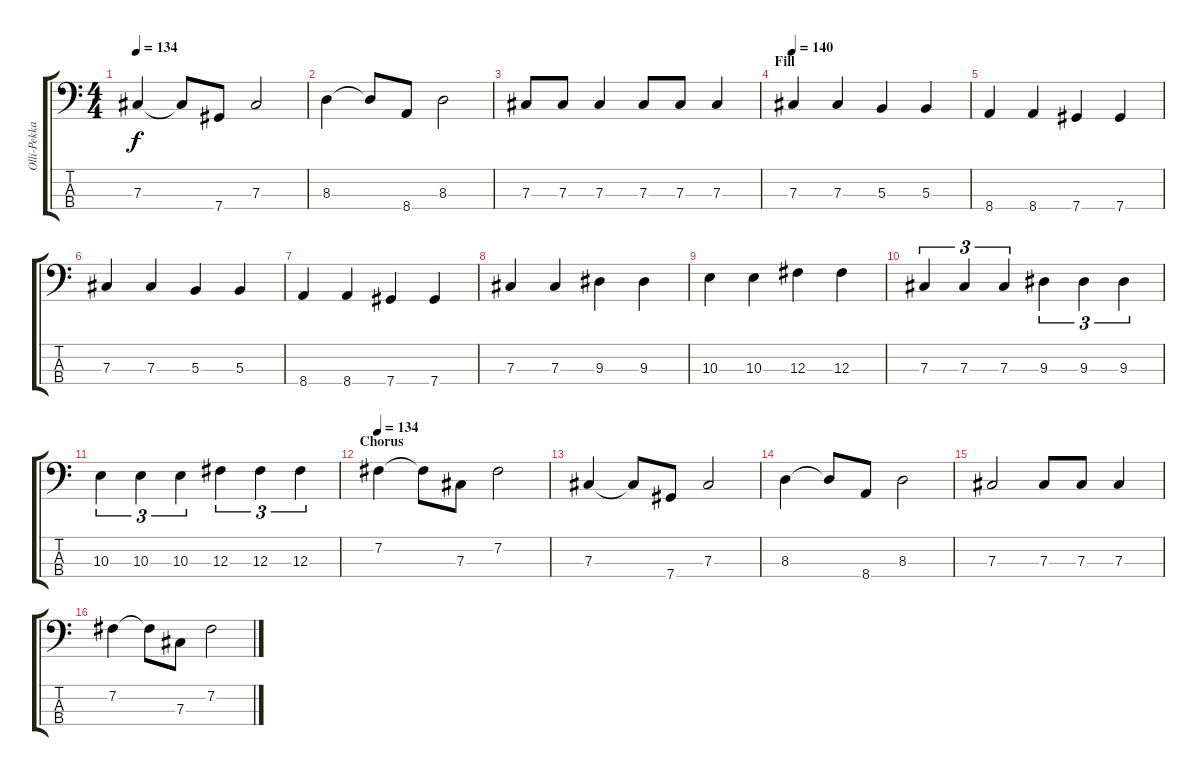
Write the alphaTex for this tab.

\track ("Olli-Pekka Laine" "Olli-Pekka") {instrument electricbassfinger}
\staff {score tabs}
\tuning (E2 B1 Gb1 Db1) {hide}
\ts (4 4)
\tempo 134
\clef f4
\ks c
7.3.4{dy f} 7.3{t}.8 7.4.8 7.3.2 |
8.3.4 8.3{t}.8 8.4.8 8.3.2 |
7.3.8 7.3.8 7.3.4 7.3.8 7.3.8 7.3.4 |
\section ("" "Fill")
\tempo 140
7.3.4{volume 14} 7.3.4 5.3.4 5.3.4 |
8.4.4 8.4.4 7.4.4 7.4.4 |
7.3.4 7.3.4 5.3.4 5.3.4 |
8.4.4 8.4.4 7.4.4 7.4.4 |
7.3.4 7.3.4 9.3.4 9.3.4 |
10.3.4 10.3.4 12.3.4 12.3.4 |
7.3.4{tu (3 2)} 7.3.4{tu (3 2)} 7.3.4{tu (3 2)} 9.3.4{tu (3 2)} 9.3.4{tu (3 2)} 9.3.4{tu (3 2)} |
10.3.4{tu (3 2)} 10.3.4{tu (3 2)} 10.3.4{tu (3 2)} 12.3.4{tu (3 2)} 12.3.4{tu (3 2)} 12.3.4{tu (3 2)} |
\section ("" "Chorus")
\tempo 134
7.2.4{volume 12} 7.2{t}.8 7.3.8 7.2.2 |
7.3.4 7.3{t}.8 7.4.8 7.3.2 |
8.3.4 8.3{t}.8 8.4.8 8.3.2 |
7.3.2 7.3.8 7.3.8 7.3.4 |
7.2.4 7.2{t}.8 7.3.8 7.2.2
